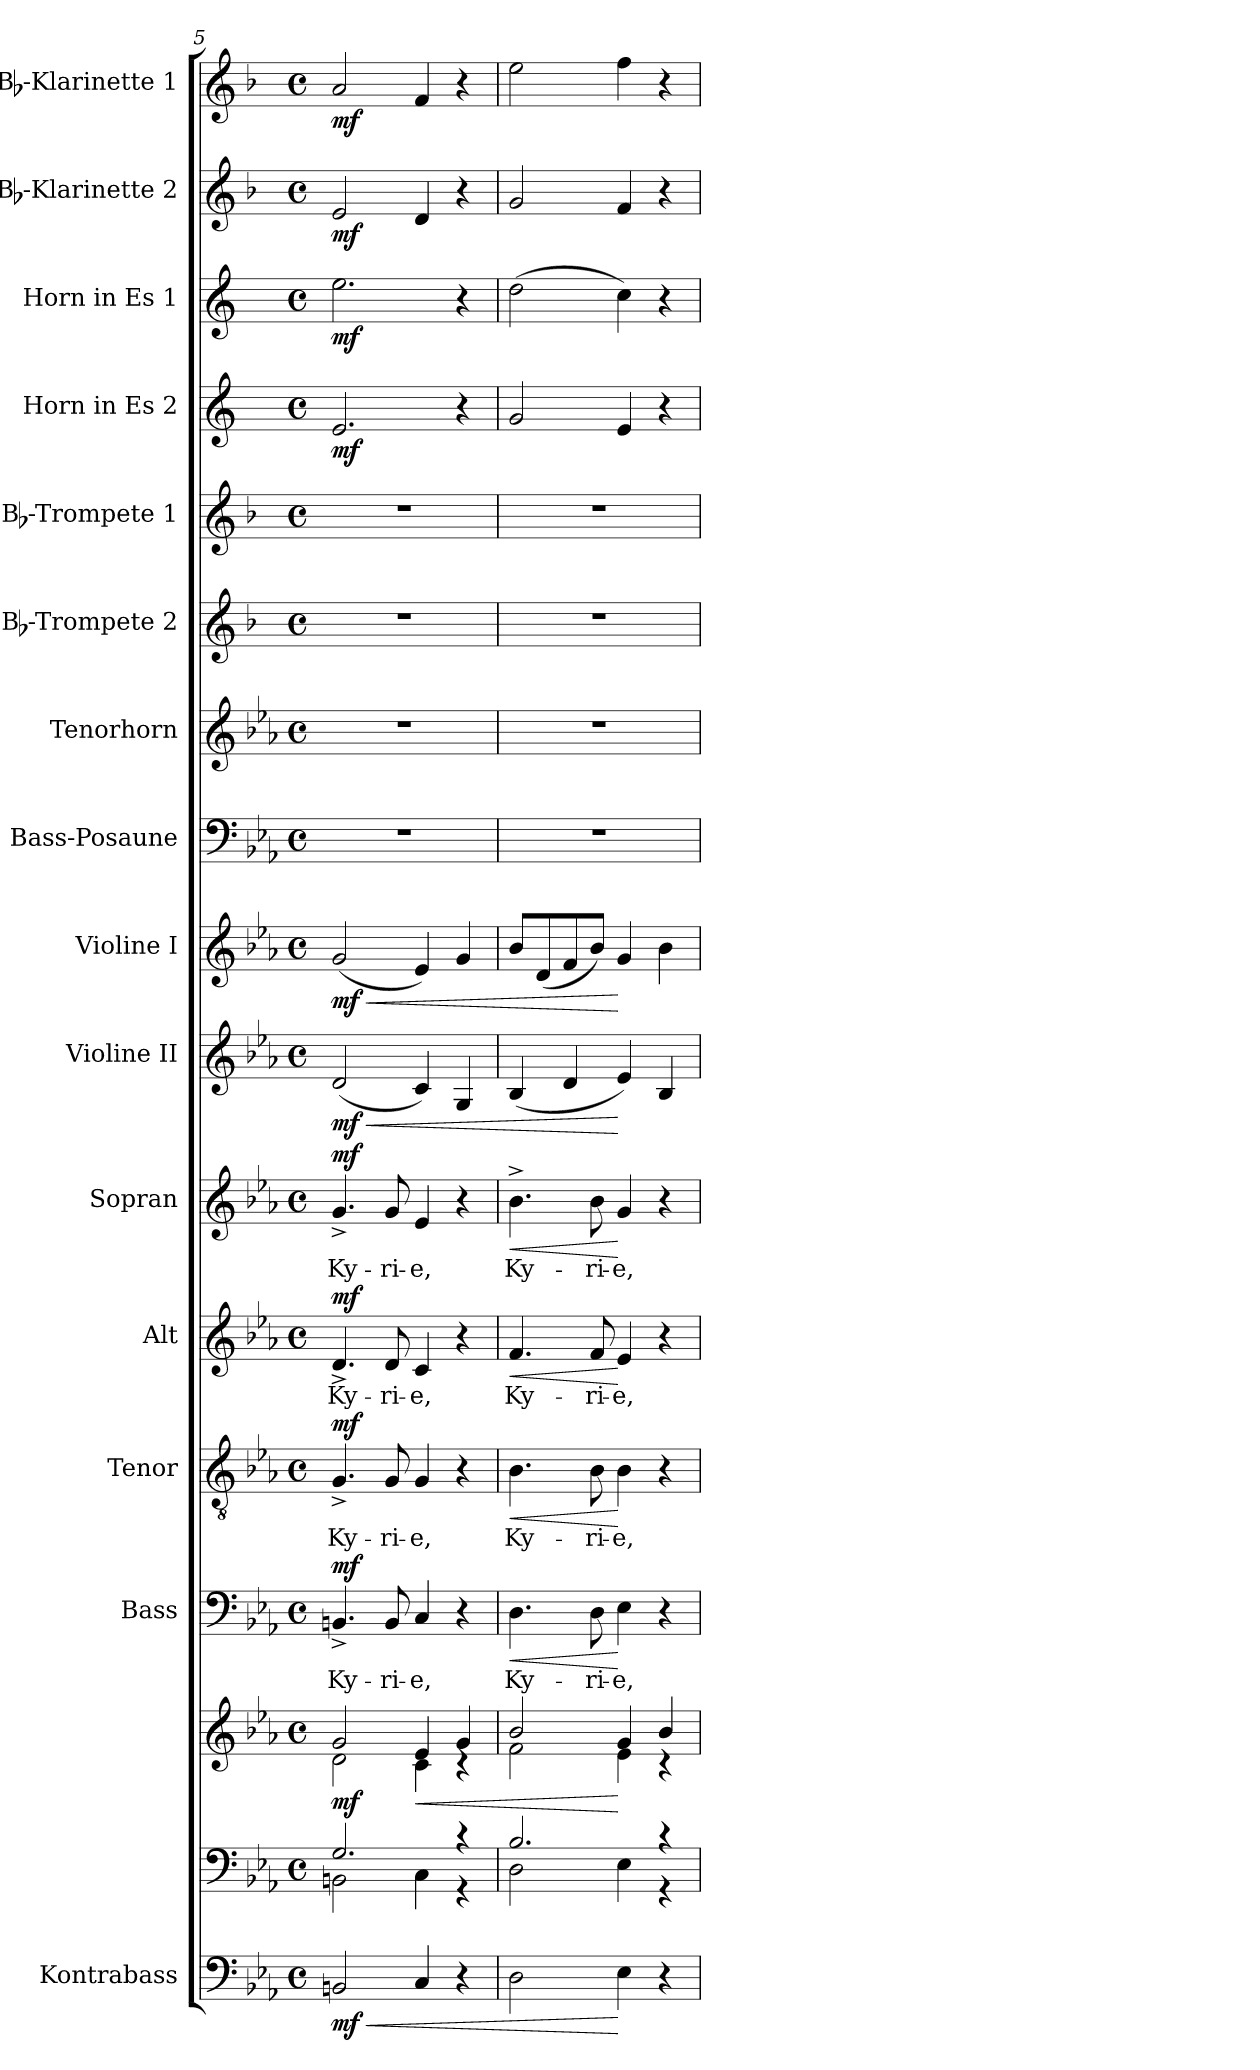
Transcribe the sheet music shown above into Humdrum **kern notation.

**kern	**dynam	**kern	**kern	**dynam	**kern	**text	**dynam	**kern	**text	**dynam	**kern	**text	**dynam	**kern	**text	**dynam	**kern	**dynam	**kern	**dynam	**kern	**kern	**kern	**kern	**kern	**dynam	**kern	**dynam	**kern	**dynam	**kern	**dynam
*part16	*part16	*part15	*part15	*part15	*part14	*part14	*part14	*part13	*part13	*part13	*part12	*part12	*part12	*part11	*part11	*part11	*part10	*part10	*part9	*part9	*part8	*part7	*part6	*part5	*part4	*part4	*part3	*part3	*part2	*part2	*part1	*part1
*staff17	*staff17	*staff16	*staff15	*staff15/16	*staff14	*staff14	*staff14	*staff13	*staff13	*staff13	*staff12	*staff12	*staff12	*staff11	*staff11	*staff11	*staff10	*staff10	*staff9	*staff9	*staff8	*staff7	*staff6	*staff5	*staff4	*staff4	*staff3	*staff3	*staff2	*staff2	*staff1	*staff1
*I"Kontrabass	*	*	*	*	*I"Bass	*	*	*I"Tenor	*	*	*I"Alt	*	*	*I"Sopran	*	*	*I"Violine II	*	*I"Violine I	*	*I"Bass-Posaune	*I"Tenorhorn	*I"Bb-Trompete 2	*I"Bb-Trompete 1	*I"Horn in Es 2	*	*I"Horn in Es 1	*	*I"Bb-Klarinette 2	*	*I"Bb-Klarinette 1	*
*I'Kb.	*	*	*	*	*I'B.	*	*	*I'T.	*	*	*I'A.	*	*	*I'S.	*	*	*I'Vl. II	*	*I'Vl. I	*	*I'B. Pos.	*I'T. Hrn.	*I'Bb Trp. 2	*I'Bb Trp. 1	*	*	*	*	*I'Bb Kl. 2	*	*I'Bb Kl. 1	*
*clefF4	*	*clefF4	*clefG2	*	*clefF4	*	*	*clefGv2	*	*	*clefG2	*	*	*clefG2	*	*	*clefG2	*	*clefG2	*	*clefF4	*clefG2	*clefG2	*clefG2	*clefG2	*	*clefG2	*	*clefG2	*	*clefG2	*
*ITrd7c12	*	*	*	*	*	*	*	*	*	*	*	*	*	*	*	*	*	*	*	*	*	*ITrd8c14	*ITrd1c2	*ITrd1c2	*ITrd5c9	*	*ITrd5c9	*	*ITrd1c2	*	*ITrd1c2	*
*k[b-e-a-]	*	*k[b-e-a-]	*k[b-e-a-]	*	*k[b-e-a-]	*	*	*k[b-e-a-]	*	*	*k[b-e-a-]	*	*	*k[b-e-a-]	*	*	*k[b-e-a-]	*	*k[b-e-a-]	*	*k[b-e-a-]	*k[b-e-a-]	*k[b-e-a-]	*k[b-e-a-]	*k[b-e-a-]	*	*k[b-e-a-]	*	*k[b-e-a-]	*	*k[b-e-a-]	*
*E-:	*	*E-:	*E-:	*	*E-:	*	*	*E-:	*	*	*E-:	*	*	*E-:	*	*	*E-:	*	*E-:	*	*E-:	*E-:	*E-:	*E-:	*E-:	*	*E-:	*	*E-:	*	*E-:	*
*M4/4	*	*M4/4	*M4/4	*	*M4/4	*	*	*M4/4	*	*	*M4/4	*	*	*M4/4	*	*	*M4/4	*	*M4/4	*	*M4/4	*M4/4	*M4/4	*M4/4	*M4/4	*	*M4/4	*	*M4/4	*	*M4/4	*
*met(c)	*	*met(c)	*met(c)	*	*met(c)	*	*	*met(c)	*	*	*met(c)	*	*	*met(c)	*	*	*met(c)	*	*met(c)	*	*met(c)	*met(c)	*met(c)	*met(c)	*met(c)	*	*met(c)	*	*met(c)	*	*met(c)	*
=5	=5	=5	=5	=5	=5	=5	=5	=5	=5	=5	=5	=5	=5	=5	=5	=5	=5	=5	=5	=5	=5	=5	=5	=5	=5	=5	=5	=5	=5	=5	=5	=5
!	!LO:HP:b	!	!	!	!	!LO:LY:b	!	!	!LO:LY:b	!	!	!LO:LY:b	!	!	!LO:LY:b	!	!	!LO:HP:b	!	!LO:HP:b	!	!	!	!	!	!	!	!	!	!	!	!
*	*	*^	*^	*	*	*	*	*	*	*	*	*	*	*	*	*	*	*	*	*	*	*	*	*	*	*	*	*	*	*	*	*
!	!LO:DY:n=1:b	!	!	!	!	!LO:DY:b	!	!	!LO:DY:a	!	!	!LO:DY:a	!	!	!LO:DY:a	!	!	!LO:DY:a	!	!LO:DY:n=1:b	!	!LO:DY:n=1:b	!	!	!	!	!	!LO:DY:b	!	!LO:DY:b	!	!LO:DY:b	!	!LO:DY:b
2BBBn/	< mf	2.G/	2BBn\	2g/	2d\	mf	4.BBn^>/	Ky-	mf	4.G^>/	Ky-	mf	4.d^>/	Ky-	mf	4.g^</	Ky-	mf	(<2d/	< mf	(<2g/	< mf	1r	1r	1r	1r	2.G/	mf	2.g\	mf	2d/	mf	2g/	mf
!	!	!	!	!	!	!	!	!LO:LY:b	!	!	!LO:LY:b	!	!	!LO:LY:b	!	!	!LO:LY:b	!	!	!	!	!	!	!	!	!	!	!	!	!	!	!	!	!
.	.	.	.	.	.	.	8BB/	-ri-	.	8G/	-ri-	.	8d/	-ri-	.	8g/	-ri-	.	.	.	.	.	.	.	.	.	.	.	.	.	.	.	.	.
!	!	!	!	!	!	!LO:HP:b	!	!LO:LY:b	!	!	!LO:LY:b	!	!	!LO:LY:b	!	!	!LO:LY:b	!	!	!	!	!	!	!	!	!	!	!	!	!	!	!	!	!
4CC/	.	.	4C\	4e-/	4c\	<	4C/	-e,	.	4G/	-e,	.	4c/	-e,	.	4e-/	-e,	.	4c/)	.	4e-/)	.	.	.	.	.	.	.	.	.	4c/	.	4e-/	.
4r	.	4r	4r	4g/	4rB	.	4r	.	.	4r	.	.	4r	.	.	4r	.	.	4G/	.	4g/	.	.	.	.	.	4r	.	4r	.	4r	.	4r	.
=6	=6	=6	=6	=6	=6	=6	=6	=6	=6	=6	=6	=6	=6	=6	=6	=6	=6	=6	=6	=6	=6	=6	=6	=6	=6	=6	=6	=6	=6	=6	=6	=6	=6	=6
!	!	!	!	!	!	!	!	!LO:LY:b	!LO:HP:b	!	!LO:LY:b	!LO:HP:b	!	!LO:LY:b	!LO:HP:b	!	!LO:LY:b	!LO:HP:b	!	!	!	!	!	!	!	!	!	!	!	!	!	!	!	!
2DD\	.	2.B-/	2D\	2b-/	2f\	.	4.D\	Ky-	<	4.B-\	Ky-	<	4.f/	Ky-	<	4.b-^>\	Ky-	<	(<4B-/	.	8b-/L	.	1r	1r	1r	1r	2B-/	.	(>2f\	.	2f/	.	2dd\	.
.	.	.	.	.	.	.	.	.	.	.	.	.	.	.	.	.	.	.	.	.	(<8d/	.	.	.	.	.	.	.	.	.	.	.	.	.
.	.	.	.	.	.	.	.	.	.	.	.	.	.	.	.	.	.	.	4d/	.	8f/	.	.	.	.	.	.	.	.	.	.	.	.	.
!	!	!	!	!	!	!	!	!LO:LY:b	!	!	!LO:LY:b	!	!	!LO:LY:b	!	!	!LO:LY:b	!	!	!	!	!	!	!	!	!	!	!	!	!	!	!	!	!
.	.	.	.	.	.	.	8D\	-ri-	.	8B-\	-ri-	.	8f/	-ri-	.	8b-\	-ri-	.	.	.	8b-/J)	.	.	.	.	.	.	.	.	.	.	.	.	.
!	!	!	!	!	!	!	!	!LO:LY:b	!	!	!LO:LY:b	!	!	!LO:LY:b	!	!	!LO:LY:b	!	!	!	!	!	!	!	!	!	!	!	!	!	!	!	!	!
4EE-\	[	.	4E-\	4g/	4e-\	[	4E-\	-e,	[	4B-\	-e,	[	4e-/	-e,	[	4g/	-e,	[	4e-/)	[	4g/	[	.	.	.	.	4G/	.	4e-\)	.	4e-/	.	4ee-\	.
4r	.	4r	4r	4b-/	4rc	.	4r	.	.	4r	.	.	4r	.	.	4r	.	.	4B-/	.	4b-\	.	.	.	.	.	4r	.	4r	.	4r	.	4r	.
*	*	*v	*v	*	*	*	*	*	*	*	*	*	*	*	*	*	*	*	*	*	*	*	*	*	*	*	*	*	*	*	*	*	*	*
*	*	*	*v	*v	*	*	*	*	*	*	*	*	*	*	*	*	*	*	*	*	*	*	*	*	*	*	*	*	*	*	*	*	*
=	=	=	=	=	=	=	=	=	=	=	=	=	=	=	=	=	=	=	=	=	=	=	=	=	=	=	=	=	=	=	=	=
*-	*-	*-	*-	*-	*-	*-	*-	*-	*-	*-	*-	*-	*-	*-	*-	*-	*-	*-	*-	*-	*-	*-	*-	*-	*-	*-	*-	*-	*-	*-	*-	*-
